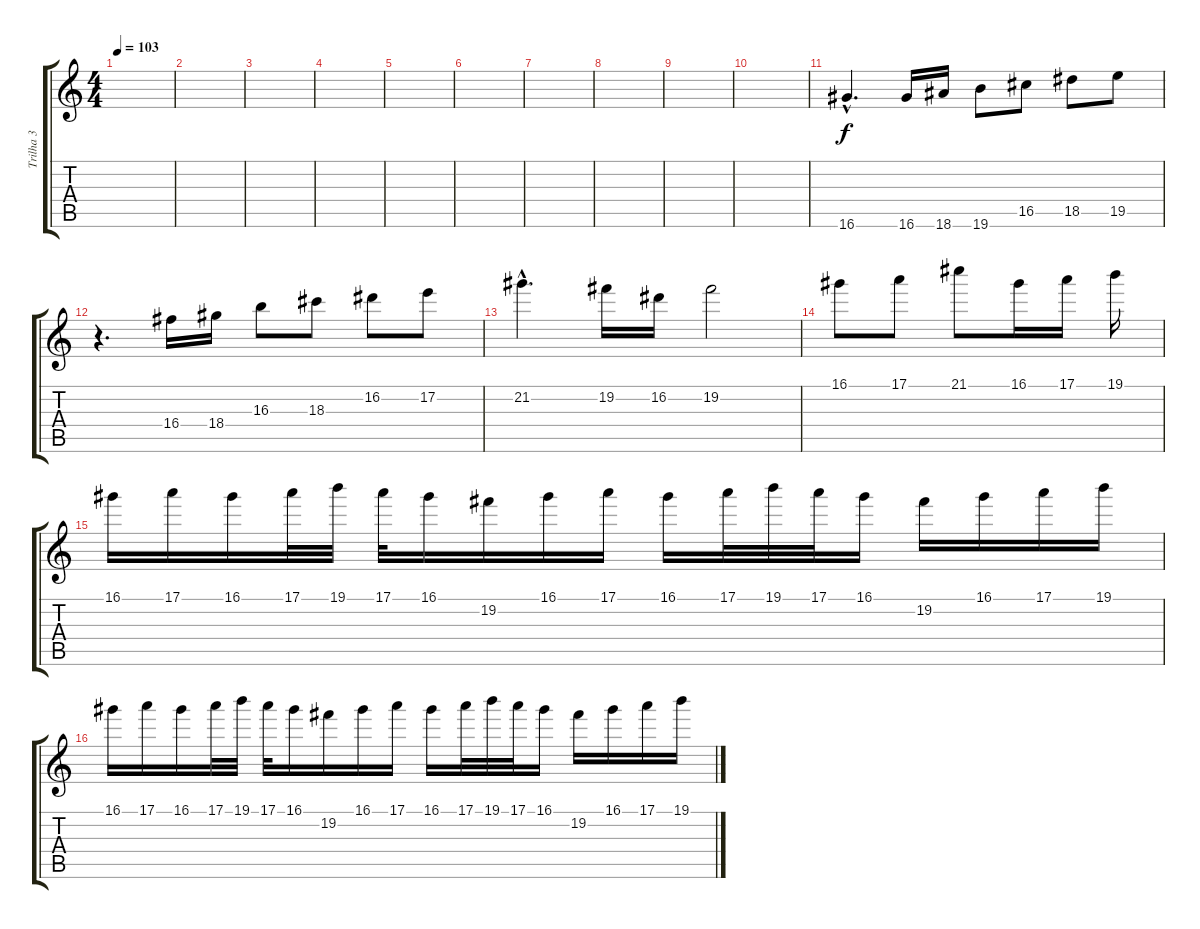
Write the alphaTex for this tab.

\track ("Trilha 3" "Trilha 3") {instrument acousticguitarnylon}
\staff {score tabs}
\tuning (E4 B3 G3 D3 A2 E2) {hide}
\ts (4 4)
\tempo 103
\clef g2
\ks c
|
|
|
|
|
|
|
|
|
|
16.6{hac}.4{d} 16.6.16 18.6.16 19.6.8 16.5.8 18.5.8 19.5.8 |
r.4{d} 16.4.16 18.4.16 16.3.8 18.3.8 16.2.8 17.2.8 |
21.2{hac}.4{d} 19.2.16 16.2.16 19.2.2 |
16.1.8 17.1.8 21.1.8 16.1.16 17.1.16 19.1.16 |
16.1.16 17.1.16 16.1.16 17.1.32 19.1.32 17.1.32 16.1.16 19.2.16 16.1.16 17.1.16 16.1.16 17.1.32 19.1.32 17.1.32 16.1.16 19.2.16 16.1.16 17.1.16 19.1.16 |
16.1.16 17.1.16 16.1.16 17.1.32 19.1.32 17.1.32 16.1.16 19.2.16 16.1.16 17.1.16 16.1.16 17.1.32 19.1.32 17.1.32 16.1.16 19.2.16 16.1.16 17.1.16 19.1.16
